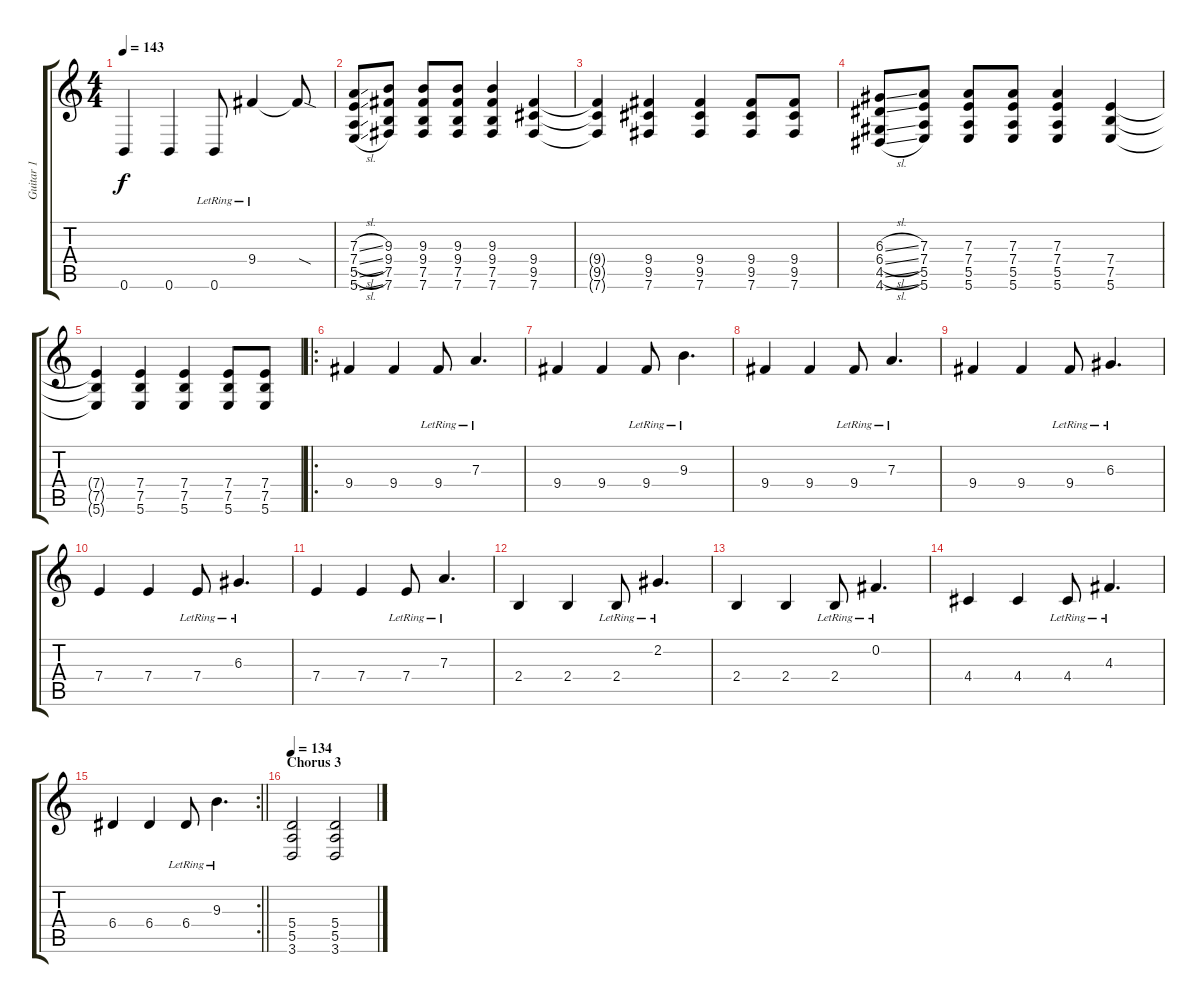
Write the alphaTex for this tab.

\track ("Guitar 1" "Guitar 1") {instrument distortionguitar}
\staff {score tabs}
\tuning (B3 Gb3 D3 A2 E2 B1) {hide}
\ts (4 4)
\tempo 143
\clef g2
\ks c
0.6.4{dy f} 0.6.4 0.6{lr}.8 9.4{lr}.4 9.4{sod t}.8 |
(7.3{sl} 7.4{sl} 5.5{sl} 5.6{sl}).8 (9.3 9.4 7.5 7.6).8 (9.3 9.4 7.5 7.6).8 (9.3 9.4 7.5 7.6).8 (9.3 9.4 7.5 7.6).4 (9.4 9.5 7.6).4 |
(9.4{t} 9.5{t} 7.6{t}).4 (9.4 9.5 7.6).4 (9.4 9.5 7.6).4 (9.4 9.5 7.6).8 (9.4 9.5 7.6).8 |
(6.3{sl} 6.4{sl} 4.5{sl} 4.6{sl}).8 (7.3 7.4 5.5 5.6).8 (7.3 7.4 5.5 5.6).8 (7.3 7.4 5.5 5.6).8 (7.3 7.4 5.5 5.6).4 (7.4 7.5 5.6).4 |
(7.4{t} 7.5{t} 5.6{t}).4 (7.4 7.5 5.6).4 (7.4 7.5 5.6).4 (7.4 7.5 5.6).8 (7.4 7.5 5.6).8 |
\ro
9.4.4 9.4.4 9.4{lr}.8 7.3{lr}.4{d} |
9.4.4 9.4.4 9.4{lr}.8 9.3{lr}.4{d} |
9.4.4 9.4.4 9.4{lr}.8 7.3{lr}.4{d} |
9.4.4 9.4.4 9.4{lr}.8 6.3{lr}.4{d} |
7.4.4 7.4.4 7.4{lr}.8 6.3{lr}.4{d} |
7.4.4 7.4.4 7.4{lr}.8 7.3{lr}.4{d} |
2.4.4 2.4.4 2.4{lr}.8 2.2{lr}.4{d} |
2.4.4 2.4.4 2.4{lr}.8 0.2{lr}.4{d} |
4.4.4 4.4.4 4.4{lr}.8 4.3{lr}.4{d} |
\rc 2
\barLineRight lightlight
6.4.4 6.4.4 6.4{lr}.8 9.3{lr}.4{d} |
\section ("" "Chorus 3")
\tempo 134
(5.4 5.5 3.6).2 (5.4 5.5 3.6).2
